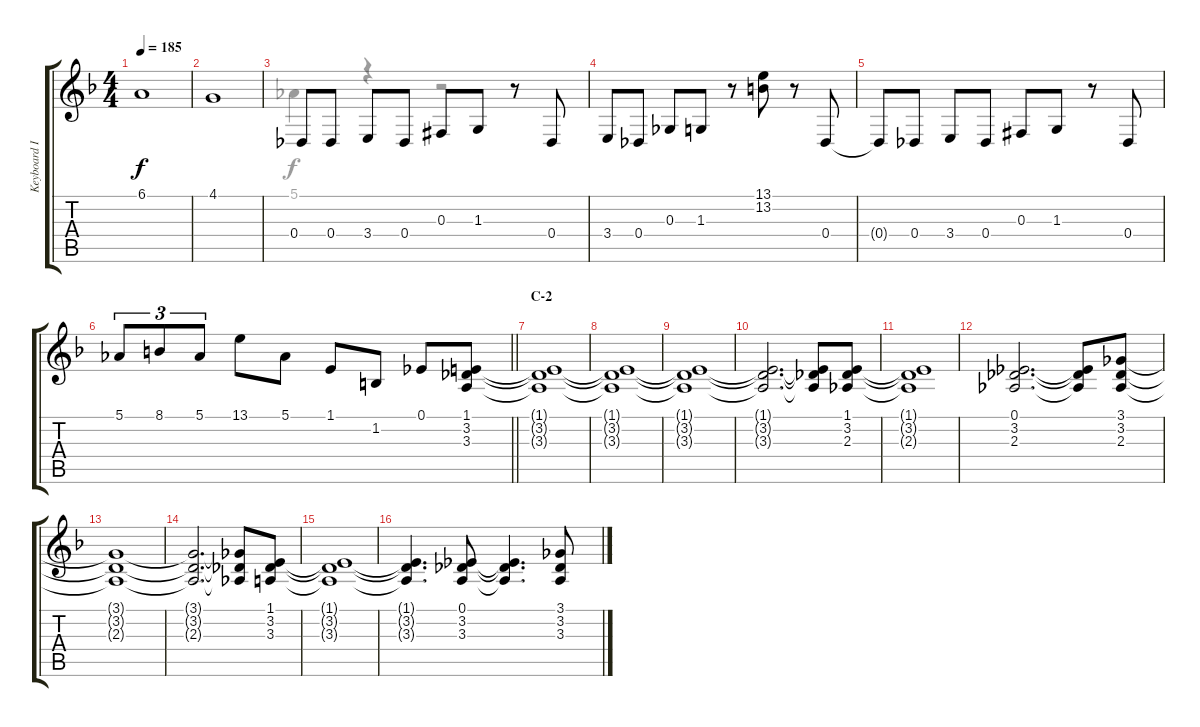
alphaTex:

\track ("Keyboard I" "Keyboard I") {instrument lead2sawtooth}
\staff {score tabs}
\tuning (Eb4 Bb3 Gb3 Db3 Ab2 Db2) {hide}
\voice
\ts (4 4)
\tempo 185
\clef g2
\ks f
6.1.1{dy f} |
4.1.1 |
0.4.8 0.4.8 3.4.8 0.4.8 0.3{acc #}.8 1.3.8 r.8 0.4.8 |
3.4.8 0.4.8 0.3.8 1.3.8 r.8 (13.1 13.2).8 r.8 0.4.8 |
0.4{t}.8 0.4.8 3.4.8 0.4.8 0.3{acc #}.8 1.3.8 r.8 0.4.8 |
\barLineRight lightlight
5.1.8{tu (3 2)} 8.1.8{tu (3 2)} 5.1.8{tu (3 2)} 13.1.8 5.1.8 1.1.8 1.2.8 0.1.8 (1.1 3.2 3.3).8 |
\section ("" "C-2")
(1.1{t} 3.2{t} 3.3{t}).1 |
(1.1{t} 3.2{t} 3.3{t}).1 |
(1.1{t} 3.2{t} 3.3{t}).1 |
(1.1{t} 3.2{t} 3.3{t}).2{d} (1.1{t} 3.2{t} 3.3{t}).8 (1.1 3.2 2.3).8 |
(1.1{t} 3.2{t} 2.3{t}).1 |
(0.1 3.2 2.3).2{d} (0.1{t} 3.2{t} 2.3{t}).8 (3.1 3.2 2.3).8 |
(3.1{t} 3.2{t} 2.3{t}).1 |
(3.1{t} 3.2{t} 2.3{t}).2{d} (3.1{t} 3.2{t} 2.3{t}).8 (1.1 3.2 3.3).8 |
(1.1{t} 3.2{t} 3.3{t}).1 |
(1.1{t} 3.2{t} 3.3{t}).4{d} (0.1 3.2 3.3).8 (0.1{t} 3.2{t} 3.3{t}).4{d} (3.1 3.2 3.3).8
\voice
\clef g2
\ottava regular
\simile none
\ks f
|
|
5.1.4 r.4 r.2 |
|
|
\barLineRight lightlight
|
|
|
|
|
|
|
|
|
|
